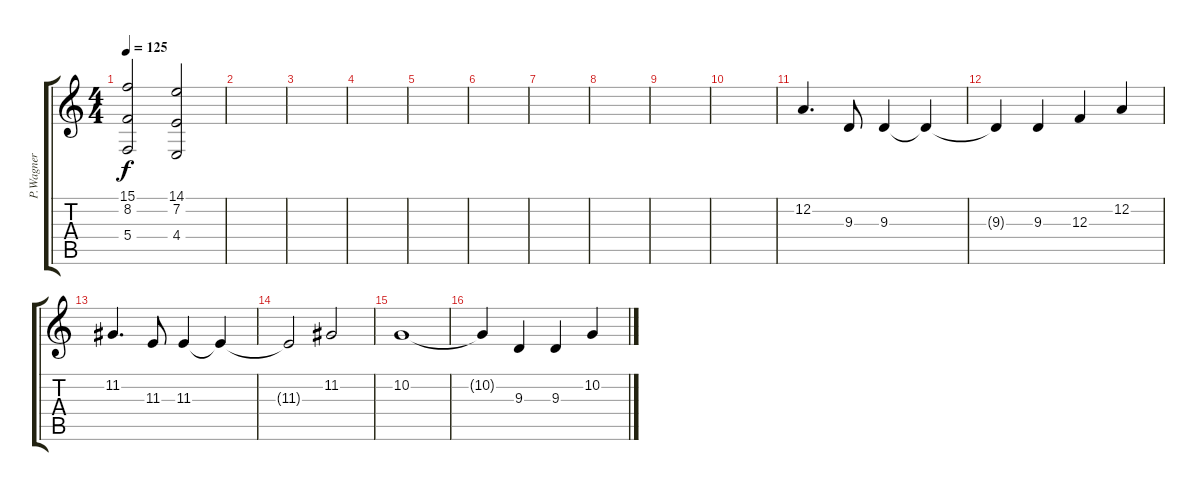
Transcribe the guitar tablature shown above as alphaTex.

\track ("P.Wagner" "P.Wagner") {instrument violin}
\staff {score tabs}
\tuning (D4 A3 F3 C3 G2 D2) {hide}
\ts (4 4)
\tempo 125
\clef g2
\ks c
(15.1 8.2 5.4).2{dy f} (14.1 7.2 4.4).2 |
|
|
|
|
|
|
|
|
|
12.2.4{d} 9.3.8 9.3.4 9.3{t}.4 |
9.3{t}.4 9.3.4 12.3.4 12.2.4 |
11.2.4{d} 11.3.8 11.3.4 11.3{t}.4 |
11.3{t}.2 11.2.2 |
10.2.1 |
10.2{t}.4 9.3.4 9.3.4 10.2.4
